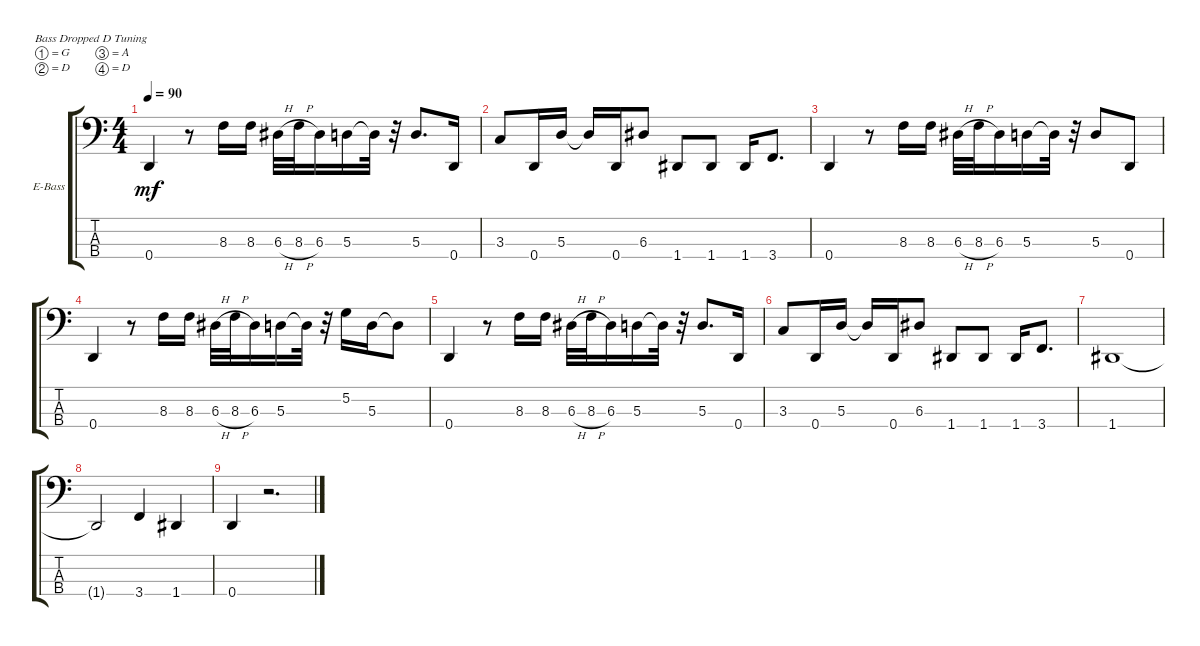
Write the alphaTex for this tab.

\bracketExtendMode groupsimilarinstruments
\firstSystemTrackNameOrientation horizontal
\otherSystemsTrackNameOrientation horizontal
\track ("Johnny Christ" "E-Bass") {instrument electricbassfinger}
\staff {score tabs}
\tuning (G2 D2 A1 D1)
\ts (4 4)
\tempo 90
\clef f4
\ks c
0.4.4{dy mf} r.8 8.3.16 8.3.16 6.3{h}.32 8.3{h}.32 6.3.16 5.3.16 5.3{t}.32 r.32 5.3.8{d} 0.4.16 |
3.3.8 0.4.16 5.3.16 5.3{t}.16 0.4.16 6.3.8 1.4.8 1.4.8 1.4.16 3.4.8{d} |
0.4.4 r.8 8.3.16 8.3.16 6.3{h}.32 8.3{h}.32 6.3.16 5.3.16 5.3{t}.32 r.32 5.3.8 0.4.8 |
0.4.4 r.8 8.3.16 8.3.16 6.3{h}.32 8.3{h}.32 6.3.16 5.3.16 5.3{t}.32 r.32 5.2.16 5.3.16 5.3{t}.8 |
0.4.4 r.8 8.3.16 8.3.16 6.3{h}.32 8.3{h}.32 6.3.16 5.3.16 5.3{t}.32 r.32 5.3.8{d} 0.4.16 |
3.3.8 0.4.16 5.3.16 5.3{t}.16 0.4.16 6.3.8 1.4.8 1.4.8 1.4.16 3.4.8{d} |
1.4.1 |
1.4{t}.2 3.4.4 1.4.4 |
0.4.4 r.2{d}
